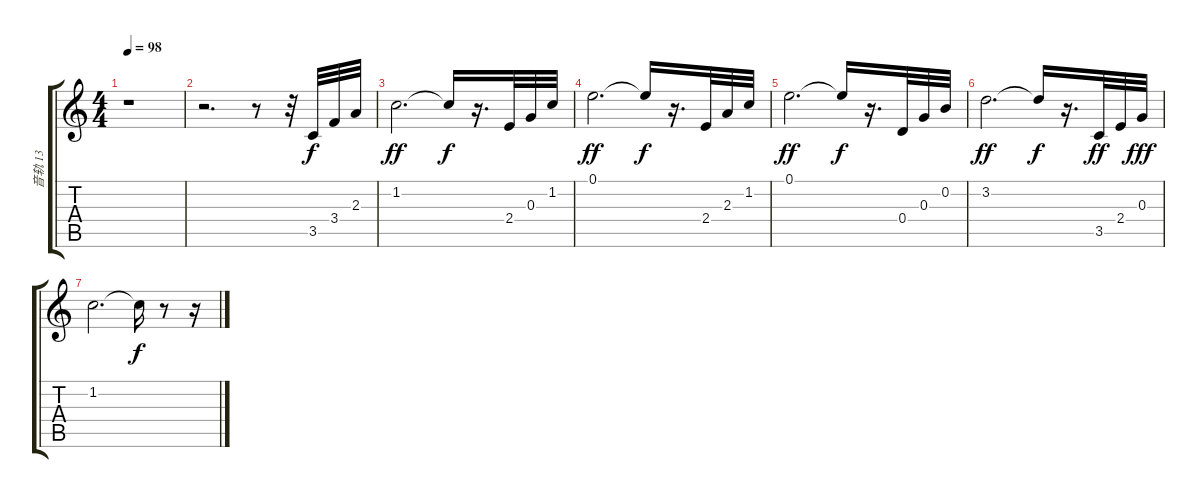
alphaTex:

\track ("音轨 13" "音轨 13") {instrument acousticguitarsteel}
\staff {score tabs}
\tuning (E4 B3 G3 D3 A2 E2) {hide}
\ts (4 4)
\tempo 98
\clef g2
\ks c
r.1{dy f} |
r.2{d} r.8 r.32 3.5.32 3.4.32 2.3.32 |
1.2.2{d dy ff} 1.2{t}.16{dy f} r.16{d} 2.4.32 0.3.32 1.2.32 |
0.1.2{d dy ff} 0.1{t}.16{dy f} r.16{d} 2.4.32 2.3.32 1.2.32 |
0.1.2{d dy ff} 0.1{t}.16{dy f} r.16{d} 0.4.32 0.3.32 0.2.32 |
3.2.2{d dy ff} 3.2{t}.16{dy f} r.16{d} 3.5.32{dy ff} 2.4.32 0.3.32{dy fff} |
1.2.2{d} 1.2{t}.16{dy f} r.8 r.16
